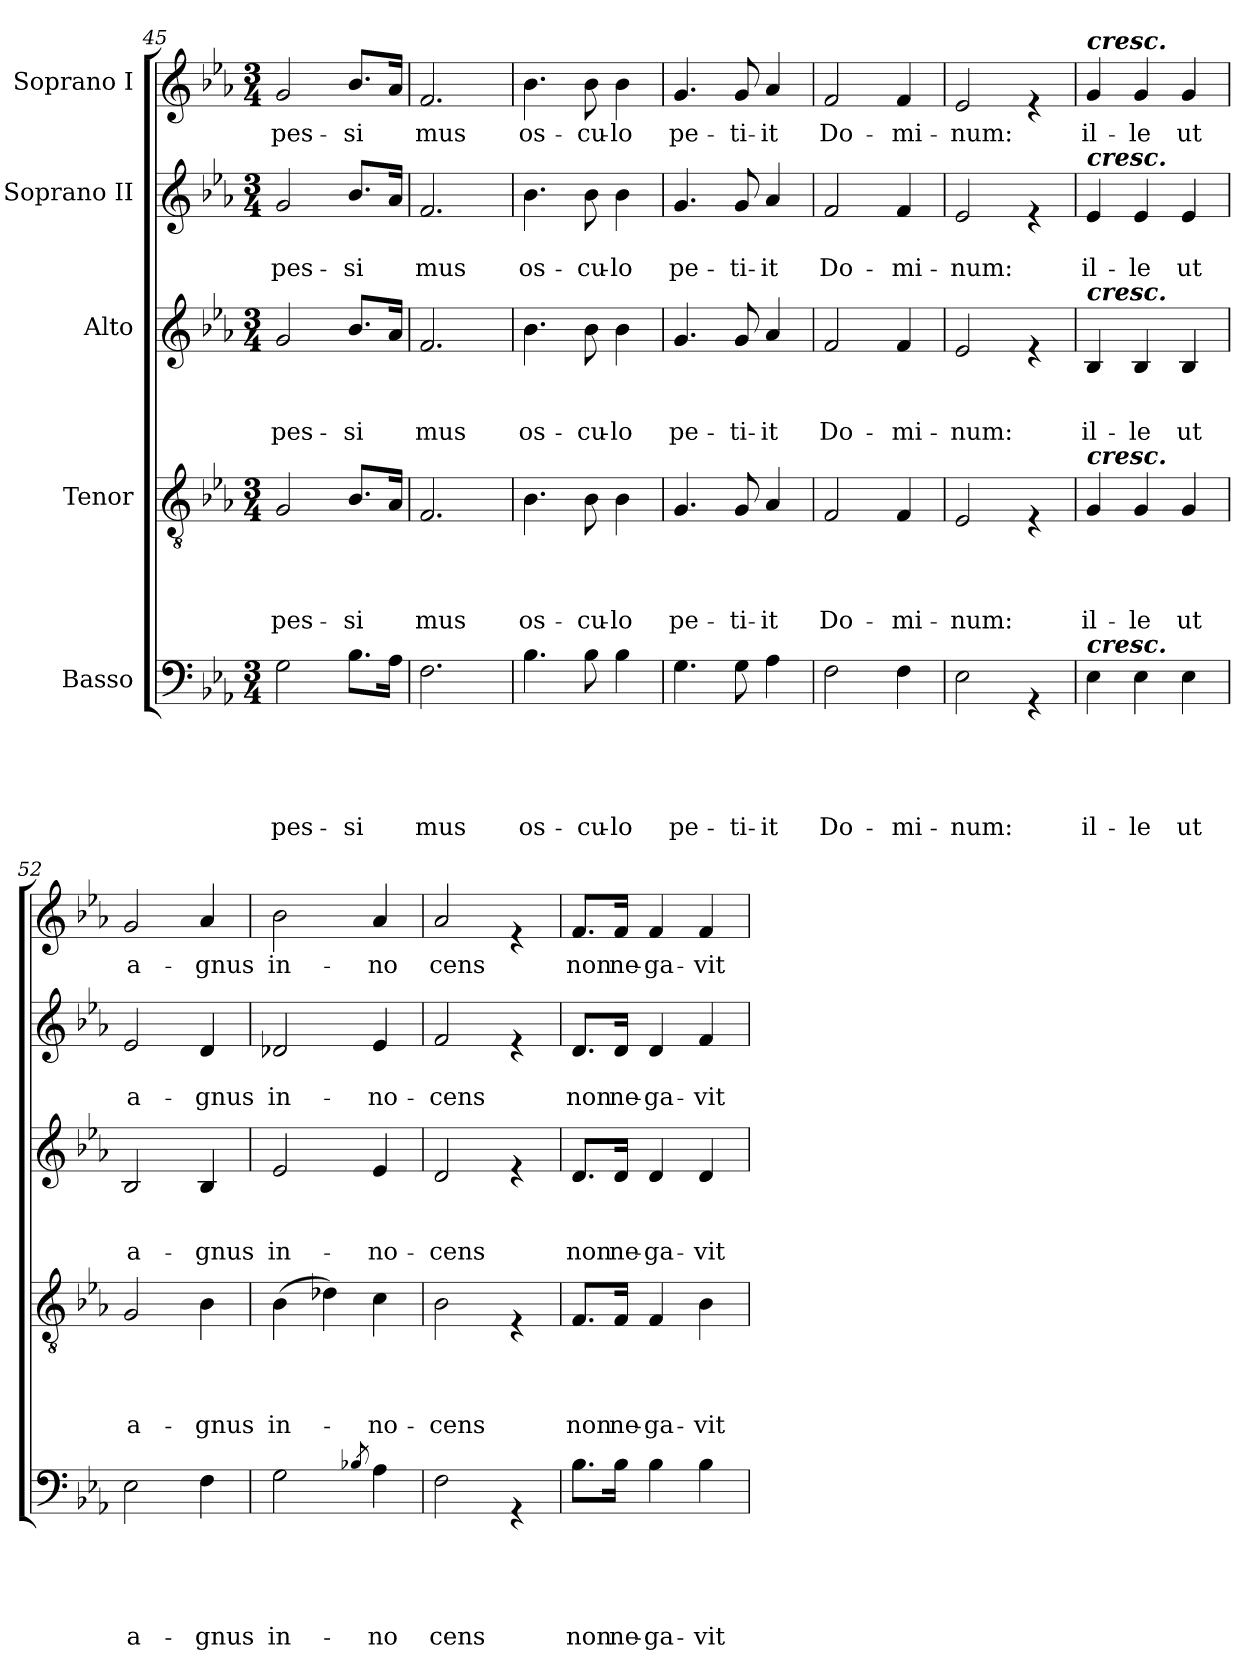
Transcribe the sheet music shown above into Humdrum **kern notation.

**kern	**text	**text	**text	**text	**text	**kern	**text	**text	**text	**text	**kern	**text	**text	**text	**kern	**text	**text	**kern	**text
*part5	*part5	*part5	*part5	*part5	*part5	*part4	*part4	*part4	*part4	*part4	*part3	*part3	*part3	*part3	*part2	*part2	*part2	*part1	*part1
*staff5	*staff5	*staff5	*staff5	*staff5	*staff5	*staff4	*staff4	*staff4	*staff4	*staff4	*staff3	*staff3	*staff3	*staff3	*staff2	*staff2	*staff2	*staff1	*staff1
*I"Basso	*	*	*	*	*	*I"Tenor	*	*	*	*	*I"Alto	*	*	*	*I"Soprano II	*	*	*I"Soprano I	*
!!LO:PB:g=z
*clefF4	*	*	*	*	*	*clefGv2	*	*	*	*	*clefG2	*	*	*	*clefG2	*	*	*clefG2	*
*k[b-e-a-]	*	*	*	*	*	*k[b-e-a-]	*	*	*	*	*k[b-e-a-]	*	*	*	*k[b-e-a-]	*	*	*k[b-e-a-]	*
*E-:	*	*	*	*	*	*E-:	*	*	*	*	*E-:	*	*	*	*E-:	*	*	*E-:	*
*M3/4	*	*	*	*	*	*M3/4	*	*	*	*	*M3/4	*	*	*	*M3/4	*	*	*M3/4	*
=45	=45	=45	=45	=45	=45	=45	=45	=45	=45	=45	=45	=45	=45	=45	=45	=45	=45	=45	=45
!	!	!	!	!	!LO:LY:b	!	!	!	!	!LO:LY:b	!	!	!	!LO:LY:b	!	!	!LO:LY:b	!	!LO:LY:b
2G\	.	.	.	.	pes-	2G/	.	.	.	pes-	2g/	.	.	pes-	2g/	.	pes-	2g/	pes-
!	!	!	!	!	!LO:LY:b	!	!	!	!	!LO:LY:b	!	!	!	!LO:LY:b	!	!	!LO:LY:b	!	!LO:LY:b
8.B-\L	.	.	.	.	-si	8.B-/L	.	.	.	-si	8.b-/L	.	.	-si	8.b-/L	.	-si	8.b-/L	-si
16A-\Jk	.	.	.	.	.	16A-/Jk	.	.	.	.	16a-/Jk	.	.	.	16a-/Jk	.	.	16a-/Jk	.
=46	=46	=46	=46	=46	=46	=46	=46	=46	=46	=46	=46	=46	=46	=46	=46	=46	=46	=46	=46
!	!	!	!	!	!LO:LY:b	!	!	!	!	!LO:LY:b	!	!	!	!LO:LY:b	!	!	!LO:LY:b	!	!LO:LY:b
2.F\	.	.	.	.	mus	2.F/	.	.	.	mus	2.f/	.	.	mus	2.f/	.	mus	2.f/	mus
=47	=47	=47	=47	=47	=47	=47	=47	=47	=47	=47	=47	=47	=47	=47	=47	=47	=47	=47	=47
!	!	!	!	!	!LO:LY:b	!	!	!	!	!LO:LY:b	!	!	!	!LO:LY:b	!	!	!LO:LY:b	!	!LO:LY:b
4.B-\	.	.	.	.	os-	4.B-\	.	.	.	os-	4.b-\	.	.	os-	4.b-\	.	os-	4.b-\	os-
!	!	!	!	!	!LO:LY:b	!	!	!	!	!LO:LY:b	!	!	!	!LO:LY:b	!	!	!LO:LY:b	!	!LO:LY:b
8B-\	.	.	.	.	-cu-	8B-\	.	.	.	-cu-	8b-\	.	.	-cu-	8b-\	.	-cu-	8b-\	-cu-
!	!	!	!	!	!LO:LY:b	!	!	!	!	!LO:LY:b	!	!	!	!LO:LY:b	!	!	!LO:LY:b	!	!LO:LY:b
4B-\	.	.	.	.	-lo	4B-\	.	.	.	-lo	4b-\	.	.	-lo	4b-\	.	-lo	4b-\	-lo
=48	=48	=48	=48	=48	=48	=48	=48	=48	=48	=48	=48	=48	=48	=48	=48	=48	=48	=48	=48
!	!	!	!	!	!LO:LY:b	!	!	!	!	!LO:LY:b	!	!	!	!LO:LY:b	!	!	!LO:LY:b	!	!LO:LY:b
4.G\	.	.	.	.	pe-	4.G/	.	.	.	pe-	4.g/	.	.	pe-	4.g/	.	pe-	4.g/	pe-
!	!	!	!	!	!LO:LY:b	!	!	!	!	!LO:LY:b	!	!	!	!LO:LY:b	!	!	!LO:LY:b	!	!LO:LY:b
8G\	.	.	.	.	-ti-	8G/	.	.	.	-ti-	8g/	.	.	-ti-	8g/	.	-ti-	8g/	-ti-
!	!	!	!	!	!LO:LY:b	!	!	!	!	!LO:LY:b	!	!	!	!LO:LY:b	!	!	!LO:LY:b	!	!LO:LY:b
4A-\	.	.	.	.	-it	4A-/	.	.	.	-it	4a-/	.	.	-it	4a-/	.	-it	4a-/	-it
=49	=49	=49	=49	=49	=49	=49	=49	=49	=49	=49	=49	=49	=49	=49	=49	=49	=49	=49	=49
!	!	!	!	!	!LO:LY:b	!	!	!	!	!LO:LY:b	!	!	!	!LO:LY:b	!	!	!LO:LY:b	!	!LO:LY:b
2F\	.	.	.	.	Do-	2F/	.	.	.	Do-	2f/	.	.	Do-	2f/	.	Do-	2f/	Do-
!	!	!	!	!	!LO:LY:b	!	!	!	!	!LO:LY:b	!	!	!	!LO:LY:b	!	!	!LO:LY:b	!	!LO:LY:b
4F\	.	.	.	.	-mi-	4F/	.	.	.	-mi-	4f/	.	.	-mi-	4f/	.	-mi-	4f/	-mi-
=50	=50	=50	=50	=50	=50	=50	=50	=50	=50	=50	=50	=50	=50	=50	=50	=50	=50	=50	=50
!	!	!	!	!	!LO:LY:b	!	!	!	!	!LO:LY:b	!	!	!	!LO:LY:b	!	!	!LO:LY:b	!	!LO:LY:b
2E-\	.	.	.	.	-num:	2E-/	.	.	.	-num:	2e-/	.	.	-num:	2e-/	.	-num:	2e-/	-num:
4rGG	.	.	.	.	.	4rE	.	.	.	.	4re	.	.	.	4re	.	.	4re	.
=51	=51	=51	=51	=51	=51	=51	=51	=51	=51	=51	=51	=51	=51	=51	=51	=51	=51	=51	=51
!	!	!	!	!	!	!	!	!	!	!	!	!	!	!	!	!	!	!LO:TX:a:Bi:t=cresc.	!
!	!	!	!	!	!	!	!	!	!	!	!	!	!	!	!LO:TX:a:Bi:t=cresc.	!	!	!	!
!	!	!	!	!	!	!	!	!	!	!	!LO:TX:a:Bi:t=cresc.	!	!	!	!	!	!	!	!
!	!	!	!	!	!	!LO:TX:a:Bi:t=cresc.	!	!	!	!	!	!	!	!	!	!	!	!	!
!LO:TX:a:Bi:t=cresc.	!	!	!	!	!	!	!	!	!	!	!	!	!	!	!	!	!	!	!
!	!	!	!	!	!LO:LY:b	!	!	!	!	!LO:LY:b	!	!	!	!LO:LY:b	!	!	!LO:LY:b	!	!LO:LY:b
4E-\	.	.	.	.	il-	4G/	.	.	.	il-	4B-/	.	.	il-	4e-/	.	il-	4g/	il-
!	!	!	!	!	!LO:LY:b	!	!	!	!	!LO:LY:b	!	!	!	!LO:LY:b	!	!	!LO:LY:b	!	!LO:LY:b
4E-\	.	.	.	.	-le	4G/	.	.	.	-le	4B-/	.	.	-le	4e-/	.	-le	4g/	-le
!	!	!	!	!	!LO:LY:b	!	!	!	!	!LO:LY:b	!	!	!	!LO:LY:b	!	!	!LO:LY:b	!	!LO:LY:b
4E-\	.	.	.	.	ut	4G/	.	.	.	ut	4B-/	.	.	ut	4e-/	.	ut	4g/	ut
=52	=52	=52	=52	=52	=52	=52	=52	=52	=52	=52	=52	=52	=52	=52	=52	=52	=52	=52	=52
!	!	!	!	!	!LO:LY:b	!	!	!	!	!LO:LY:b	!	!	!	!LO:LY:b	!	!	!LO:LY:b	!	!LO:LY:b
2E-\	.	.	.	.	a-	2G/	.	.	.	a-	2B-/	.	.	a-	2e-/	.	a-	2g/	a-
!	!	!	!	!	!LO:LY:b	!	!	!	!	!LO:LY:b	!	!	!	!LO:LY:b	!	!	!LO:LY:b	!	!LO:LY:b
4F\	.	.	.	.	-gnus	4B-\	.	.	.	-gnus	4B-/	.	.	-gnus	4d/	.	-gnus	4a-/	-gnus
!!LO:LB:g=z
=53	=53	=53	=53	=53	=53	=53	=53	=53	=53	=53	=53	=53	=53	=53	=53	=53	=53	=53	=53
!	!	!	!	!	!LO:LY:b	!	!	!	!	!LO:LY:b	!	!	!	!LO:LY:b	!	!	!LO:LY:b	!	!LO:LY:b
2G\	.	.	.	.	in-	(>4B-\	.	.	.	in-	2e-/	.	.	in-	2d-X/	.	in-	2b-\	in-
.	.	.	.	.	.	4d-X\)	.	.	.	.	.	.	.	.	.	.	.	.	.
8qB-X/	.	.	.	.	.	.	.	.	.	.	.	.	.	.	.	.	.	.	.
!	!	!	!	!	!LO:LY:b	!	!	!	!	!LO:LY:b	!	!	!	!LO:LY:b	!	!	!LO:LY:b	!	!LO:LY:b
4A-\	.	.	.	.	-no	4c\	.	.	.	-no-	4e-/	.	.	-no-	4e-/	.	-no-	4a-/	-no
=54	=54	=54	=54	=54	=54	=54	=54	=54	=54	=54	=54	=54	=54	=54	=54	=54	=54	=54	=54
!	!	!	!	!	!LO:LY:b	!	!	!	!	!LO:LY:b	!	!	!	!LO:LY:b	!	!	!LO:LY:b	!	!LO:LY:b
2F\	.	.	.	.	cens	2B-\	.	.	.	-cens	2d/	.	.	-cens	2f/	.	-cens	2a-/	cens
4rGG	.	.	.	.	.	4rE	.	.	.	.	4re	.	.	.	4re	.	.	4re	.
=55	=55	=55	=55	=55	=55	=55	=55	=55	=55	=55	=55	=55	=55	=55	=55	=55	=55	=55	=55
!	!	!	!	!	!LO:LY:b	!	!	!	!	!LO:LY:b	!	!	!	!LO:LY:b	!	!	!LO:LY:b	!	!LO:LY:b
8.B-\L	.	.	.	.	non	8.F/L	.	.	.	non	8.d/L	.	.	non	8.d/L	.	non	8.f/L	non
!	!	!	!	!	!LO:LY:b	!	!	!	!	!LO:LY:b	!	!	!	!LO:LY:b	!	!	!LO:LY:b	!	!LO:LY:b
16B-\Jk	.	.	.	.	ne-	16F/Jk	.	.	.	ne-	16d/Jk	.	.	ne-	16d/Jk	.	ne-	16f/Jk	ne-
!	!	!	!	!	!LO:LY:b	!	!	!	!	!LO:LY:b	!	!	!	!LO:LY:b	!	!	!LO:LY:b	!	!LO:LY:b
4B-\	.	.	.	.	-ga-	4F/	.	.	.	-ga-	4d/	.	.	-ga-	4d/	.	-ga-	4f/	-ga-
!	!	!	!	!	!LO:LY:b	!	!	!	!	!LO:LY:b	!	!	!	!LO:LY:b	!	!	!LO:LY:b	!	!LO:LY:b
4B-\	.	.	.	.	-vit	4B-\	.	.	.	-vit	4d/	.	.	-vit	4f/	.	-vit	4f/	-vit
=	=	=	=	=	=	=	=	=	=	=	=	=	=	=	=	=	=	=	=
*-	*-	*-	*-	*-	*-	*-	*-	*-	*-	*-	*-	*-	*-	*-	*-	*-	*-	*-	*-
